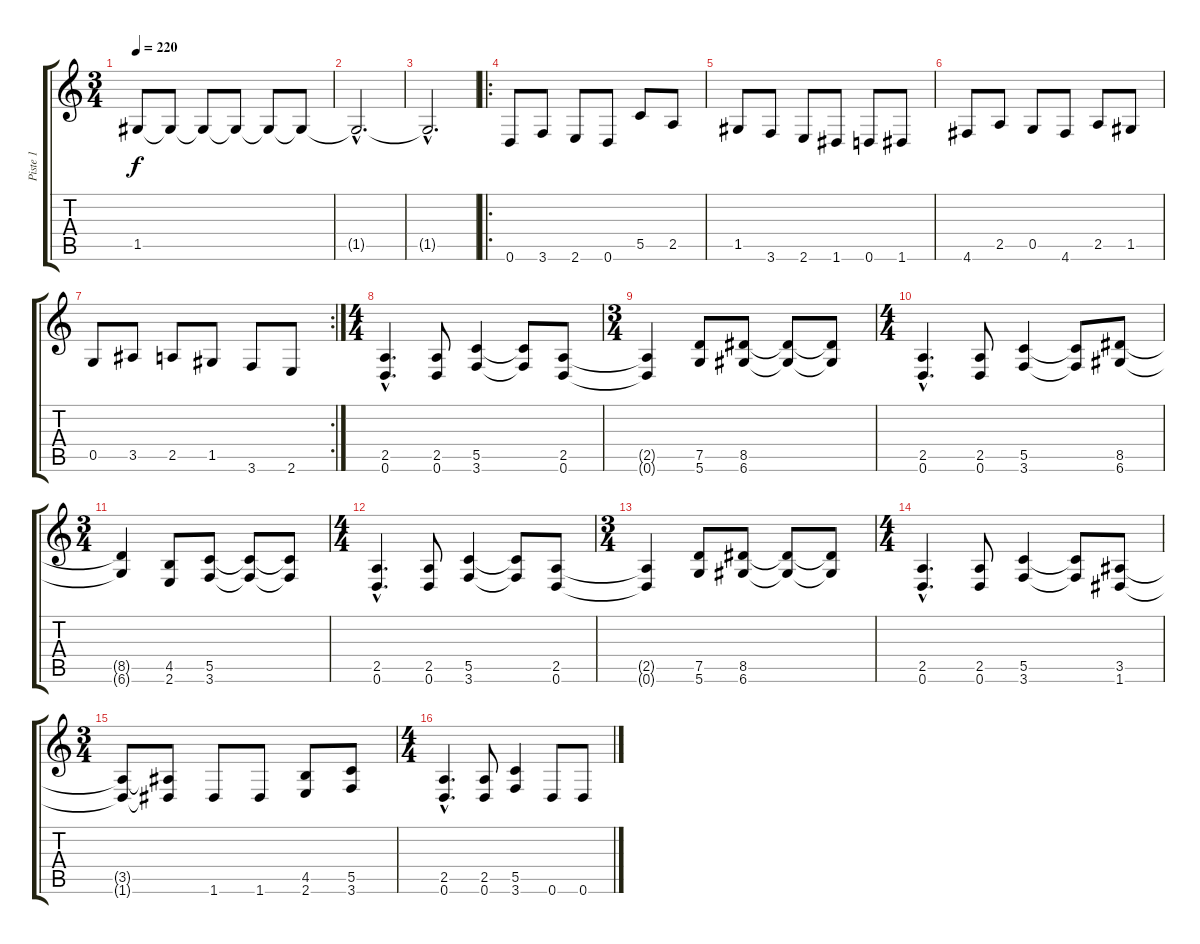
\track ("Piste 1" "Piste 1") {instrument distortionguitar}
\staff {score tabs}
\tuning (D4 A3 F3 C3 G2 D2) {hide}
\ts (3 4)
\tempo 220
\clef g2
\ks c
1.5{t}.8{dy f} 1.5{t}.8 1.5{t}.8 1.5{t}.8 1.5{t}.8 1.5{t}.8 |
1.5{hac t}.2{d} |
1.5{hac t}.2{d} |
\ro
0.6.8 3.6.8 2.6.8 0.6.8 5.5.8 2.5.8 |
1.5.8 3.6.8 2.6.8 1.6.8 0.6.8 1.6.8 |
4.6.8 2.5.8 0.5.8 4.6.8 2.5.8 1.5.8 |
\rc 2
0.5.8 3.5.8 2.5.8 1.5.8 3.6.8 2.6.8 |
\ts (4 4)
(2.5{hac} 0.6{hac}).4{d} (2.5 0.6).8 (5.5 3.6).4 (5.5{t} 3.6{t}).8 (2.5 0.6).8 |
\ts (3 4)
(2.5{t} 0.6{t}).4 (7.5 5.6).8 (8.5 6.6).8 (8.5{t} 6.6{t}).8 (8.5{t} 6.6{t}).8 |
\ts (4 4)
(2.5{hac} 0.6{hac}).4{d} (2.5 0.6).8 (5.5 3.6).4 (5.5{t} 3.6{t}).8 (8.5 6.6).8 |
\ts (3 4)
(8.5{t} 6.6{t}).4 (4.5 2.6).8 (5.5 3.6).8 (5.5{t} 3.6{t}).8 (5.5{t} 3.6{t}).8 |
\ts (4 4)
(2.5{hac} 0.6{hac}).4{d} (2.5 0.6).8 (5.5 3.6).4 (5.5{t} 3.6{t}).8 (2.5 0.6).8 |
\ts (3 4)
(2.5{t} 0.6{t}).4 (7.5 5.6).8 (8.5 6.6).8 (8.5{t} 6.6{t}).8 (8.5{t} 6.6{t}).8 |
\ts (4 4)
(2.5{hac} 0.6{hac}).4{d} (2.5 0.6).8 (5.5 3.6).4 (5.5{t} 3.6{t}).8 (3.5 1.6).8 |
\ts (3 4)
(3.5{t} 1.6{t}).8 (3.5{t} 1.6{t}).8 1.6.8 1.6.8 (4.5 2.6).8 (5.5 3.6).8 |
\ts (4 4)
(2.5{hac} 0.6{hac}).4{d} (2.5 0.6).8 (5.5 3.6).4 0.6.8 0.6.8
